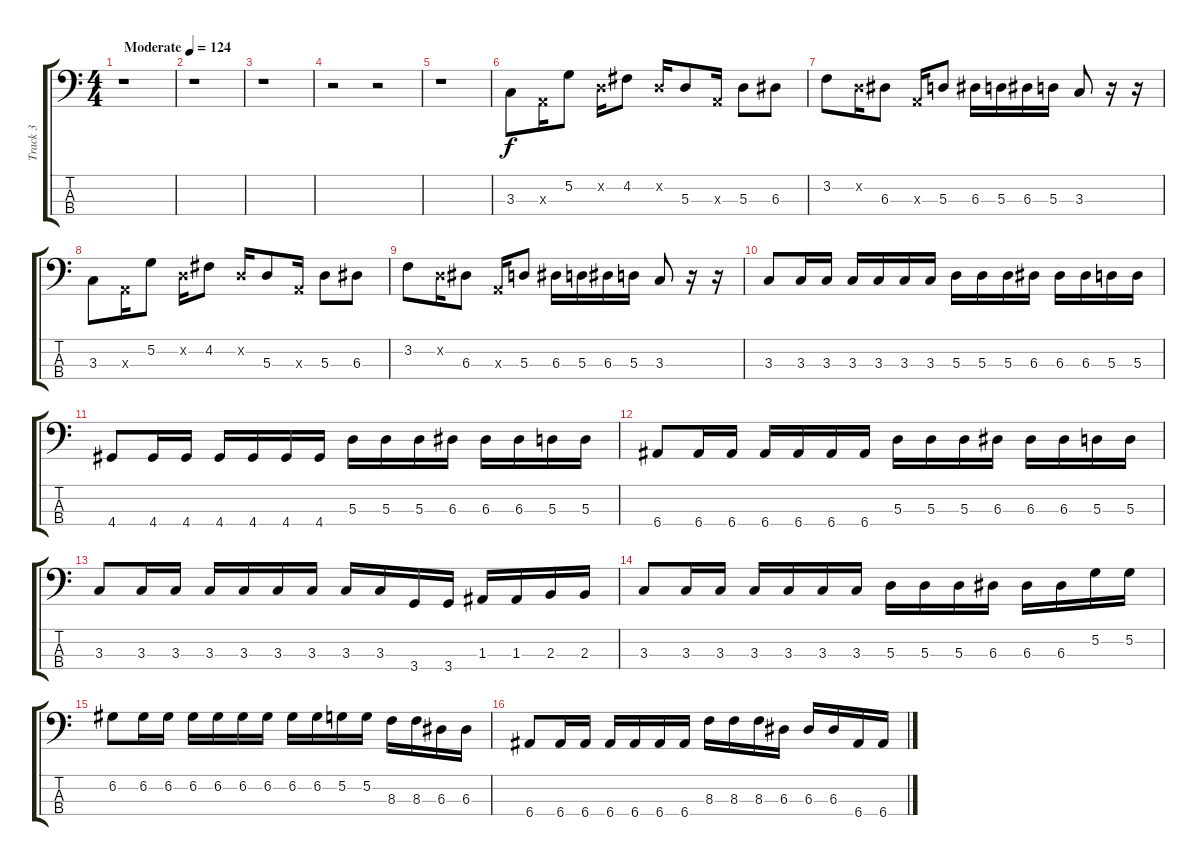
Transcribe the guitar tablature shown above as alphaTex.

\track ("Track 3" "Track 3") {instrument electricbassfinger}
\staff {score tabs}
\tuning (G2 D2 A1 E1) {hide}
\ts (4 4)
\tempo (124 "Moderate")
\clef f4
\ks c
r.1{dy f instrument electricbassfinger} |
r.1 |
r.1 |
r.2 r.2 |
r.1 |
3.3.8 0.3{x}.16 5.2.8 0.2{x}.16 4.2.8 0.2{x}.16 5.3.8 0.3{x}.16 5.3.8 6.3.8 |
3.2.8 0.2{x}.16 6.3.8 0.3{x}.16 5.3.8 6.3.16 5.3.16 6.3.16 5.3.16 3.3.8 r.16 r.16 |
3.3.8 0.3{x}.16 5.2.8 0.2{x}.16 4.2.8 0.2{x}.16 5.3.8 0.3{x}.16 5.3.8 6.3.8 |
3.2.8 0.2{x}.16 6.3.8 0.3{x}.16 5.3.8 6.3.16 5.3.16 6.3.16 5.3.16 3.3.8 r.16 r.16 |
3.3.8 3.3.16 3.3.16 3.3.16 3.3.16 3.3.16 3.3.16 5.3.16 5.3.16 5.3.16 6.3.16 6.3.16 6.3.16 5.3.16 5.3.16 |
4.4.8 4.4.16 4.4.16 4.4.16 4.4.16 4.4.16 4.4.16 5.3.16 5.3.16 5.3.16 6.3.16 6.3.16 6.3.16 5.3.16 5.3.16 |
6.4.8 6.4.16 6.4.16 6.4.16 6.4.16 6.4.16 6.4.16 5.3.16 5.3.16 5.3.16 6.3.16 6.3.16 6.3.16 5.3.16 5.3.16 |
3.3.8 3.3.16 3.3.16 3.3.16 3.3.16 3.3.16 3.3.16 3.3.16 3.3.16 3.4.16 3.4.16 1.3.16 1.3.16 2.3.16 2.3.16 |
3.3.8 3.3.16 3.3.16 3.3.16 3.3.16 3.3.16 3.3.16 5.3.16 5.3.16 5.3.16 6.3.16 6.3.16 6.3.16 5.2.16 5.2.16 |
6.2.8 6.2.16 6.2.16 6.2.16 6.2.16 6.2.16 6.2.16 6.2.16 6.2.16 5.2.16 5.2.16 8.3.16 8.3.16 6.3.16 6.3.16 |
6.4.8 6.4.16 6.4.16 6.4.16 6.4.16 6.4.16 6.4.16 8.3.16 8.3.16 8.3.16 6.3.16 6.3.16 6.3.16 6.4.16 6.4.16
